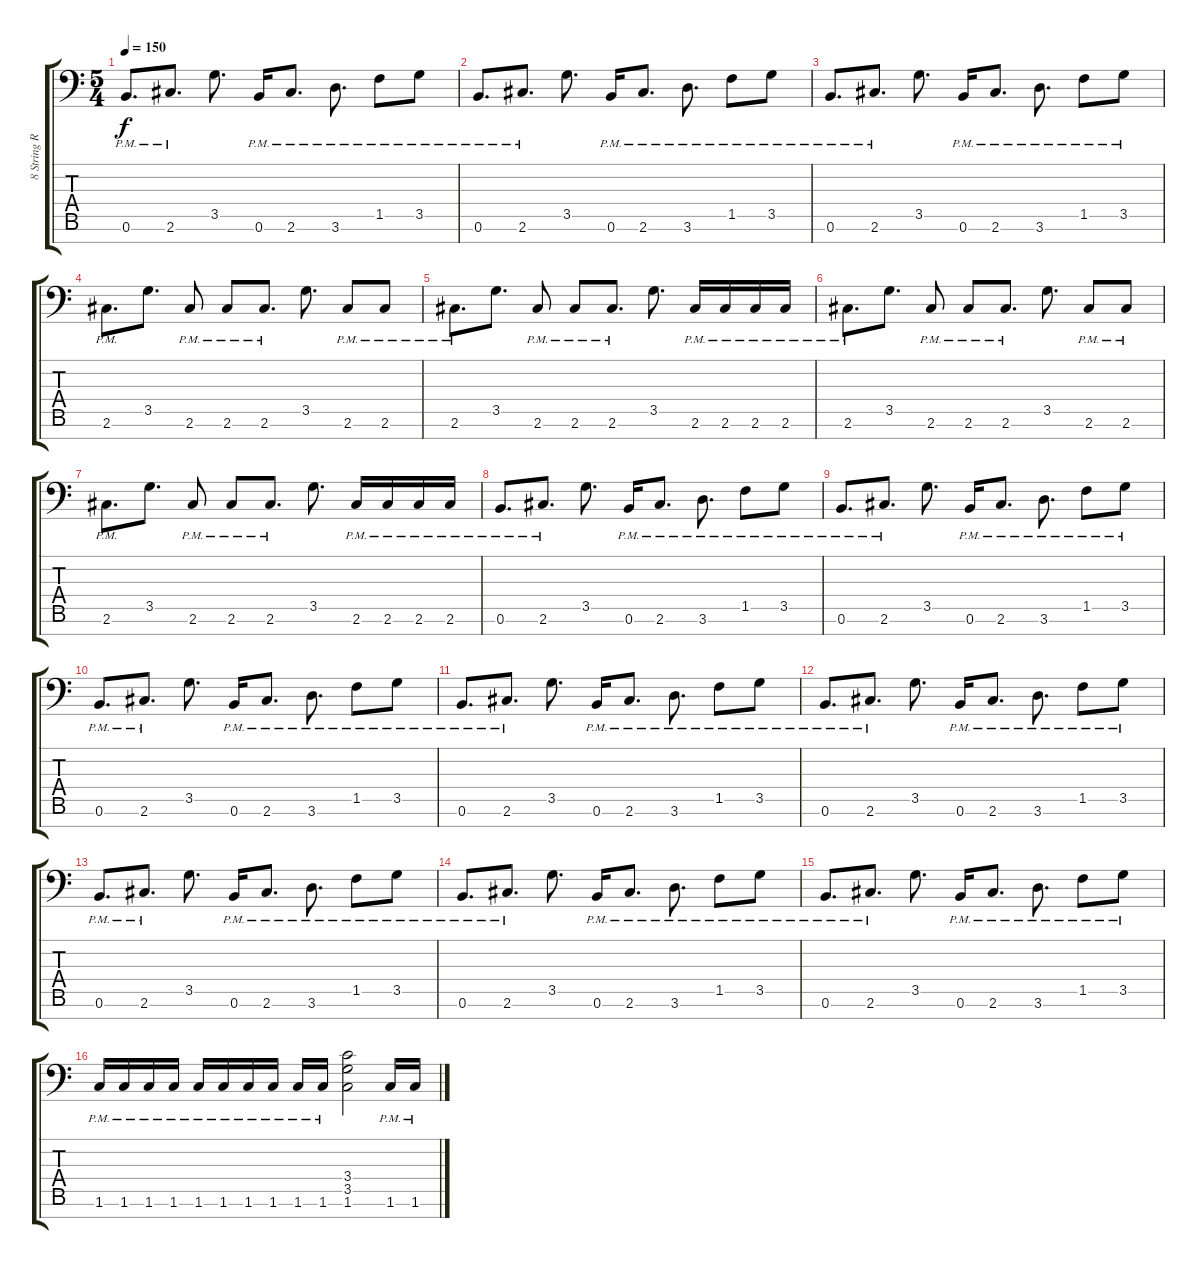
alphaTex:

\track ("8 String Rhythm L" "8 String R") {instrument distortionguitar}
\staff {score tabs}
\tuning (B3 G3 D3 A2 E2 B1 Gb1) {hide}
\ts (5 4)
\tempo 150
\clef f4
\ks c
0.6{pm}.8{d dy f} 2.6{pm}.8{d} 3.5.8{d} 0.6{pm}.16 2.6{pm}.8{d} 3.6{pm}.8{d} 1.5{pm}.8 3.5{pm}.8 |
0.6{pm}.8{d} 2.6{pm}.8{d} 3.5.8{d} 0.6{pm}.16 2.6{pm}.8{d} 3.6{pm}.8{d} 1.5{pm}.8 3.5{pm}.8 |
0.6{pm}.8{d} 2.6{pm}.8{d} 3.5.8{d} 0.6{pm}.16 2.6{pm}.8{d} 3.6{pm}.8{d} 1.5{pm}.8 3.5{pm}.8 |
2.6{pm}.8{d} 3.5.8{d} 2.6{pm}.8 2.6{pm}.8 2.6{pm}.8{d} 3.5.8{d} 2.6{pm}.8 2.6{pm}.8 |
2.6{pm}.8{d} 3.5.8{d} 2.6{pm}.8 2.6{pm}.8 2.6{pm}.8{d} 3.5.8{d} 2.6{pm}.16 2.6{pm}.16 2.6{pm}.16 2.6{pm}.16 |
2.6{pm}.8{d} 3.5.8{d} 2.6{pm}.8 2.6{pm}.8 2.6{pm}.8{d} 3.5.8{d} 2.6{pm}.8 2.6{pm}.8 |
2.6{pm}.8{d} 3.5.8{d} 2.6{pm}.8 2.6{pm}.8 2.6{pm}.8{d} 3.5.8{d} 2.6{pm}.16 2.6{pm}.16 2.6{pm}.16 2.6{pm}.16 |
0.6{pm}.8{d} 2.6{pm}.8{d} 3.5.8{d} 0.6{pm}.16 2.6{pm}.8{d} 3.6{pm}.8{d} 1.5{pm}.8 3.5{pm}.8 |
0.6{pm}.8{d} 2.6{pm}.8{d} 3.5.8{d} 0.6{pm}.16 2.6{pm}.8{d} 3.6{pm}.8{d} 1.5{pm}.8 3.5{pm}.8 |
0.6{pm}.8{d} 2.6{pm}.8{d} 3.5.8{d} 0.6{pm}.16 2.6{pm}.8{d} 3.6{pm}.8{d} 1.5{pm}.8 3.5{pm}.8 |
0.6{pm}.8{d} 2.6{pm}.8{d} 3.5.8{d} 0.6{pm}.16 2.6{pm}.8{d} 3.6{pm}.8{d} 1.5{pm}.8 3.5{pm}.8 |
0.6{pm}.8{d} 2.6{pm}.8{d} 3.5.8{d} 0.6{pm}.16 2.6{pm}.8{d} 3.6{pm}.8{d} 1.5{pm}.8 3.5{pm}.8 |
0.6{pm}.8{d} 2.6{pm}.8{d} 3.5.8{d} 0.6{pm}.16 2.6{pm}.8{d} 3.6{pm}.8{d} 1.5{pm}.8 3.5{pm}.8 |
0.6{pm}.8{d} 2.6{pm}.8{d} 3.5.8{d} 0.6{pm}.16 2.6{pm}.8{d} 3.6{pm}.8{d} 1.5{pm}.8 3.5{pm}.8 |
0.6{pm}.8{d} 2.6{pm}.8{d} 3.5.8{d} 0.6{pm}.16 2.6{pm}.8{d} 3.6{pm}.8{d} 1.5{pm}.8 3.5{pm}.8 |
1.6{pm}.16 1.6{pm}.16 1.6{pm}.16 1.6{pm}.16 1.6{pm}.16 1.6{pm}.16 1.6{pm}.16 1.6{pm}.16 1.6{pm}.16 1.6{pm}.16 (3.4 3.5 1.6).2 1.6{pm}.16 1.6{pm}.16
